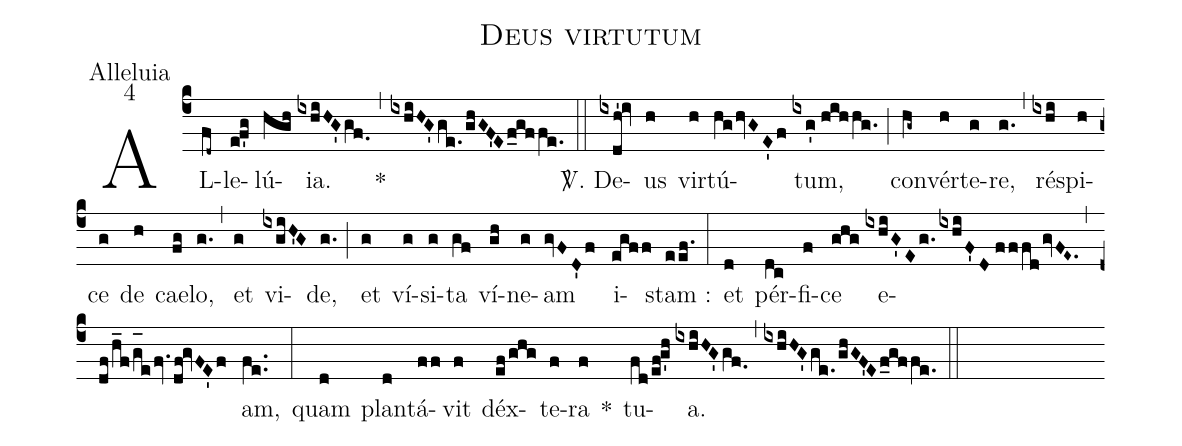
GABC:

name:Deus virtutum;
office-part:Alleluia;
mode:4;
%%
(c4) AL(fd~)le(ef'g)lú(hgh){ia}.(ixhiHG'gf.0) <clear>*(,) (ixhiHG'ge./ghGF'Ef_gffe.) (::) <sp>V/</sp>. De(ixdh'!iv)us(h) vir(h)tú(hghvGE'f)tum,(ixg'//hihhg.) (;) con(hg~)vér(h)te(g)re,(g.) (,) ré(ixhi)spi(h)ce(g) de(h) cae(fg)lo,(g.) (,) et(g) vi(ixgiH'G)de,(g.) (;) et(g) ví(g)si(g)ta(gf) ví(gh)ne(g)am(gvFD'f) i(egff)stam :(eef.) (:) et(d) pér(dc)fi(f)ce(ghg) e(ixhiG'Eg.ixhiF'D//fffdgvFE~.)(,)(df/h_f/g_[oh:h]efv.df!gvFE'f)am,(fe..) (:) quam(d) plan(d)tá(ff)vit(f) déx(ef/ghg)te(f)ra(f) *() tu(fd/ef!g'h)a.(ixhiHG'gf.0) (,) (ixhiHG'ge./ghGF'Ef_gffe.) (::)
